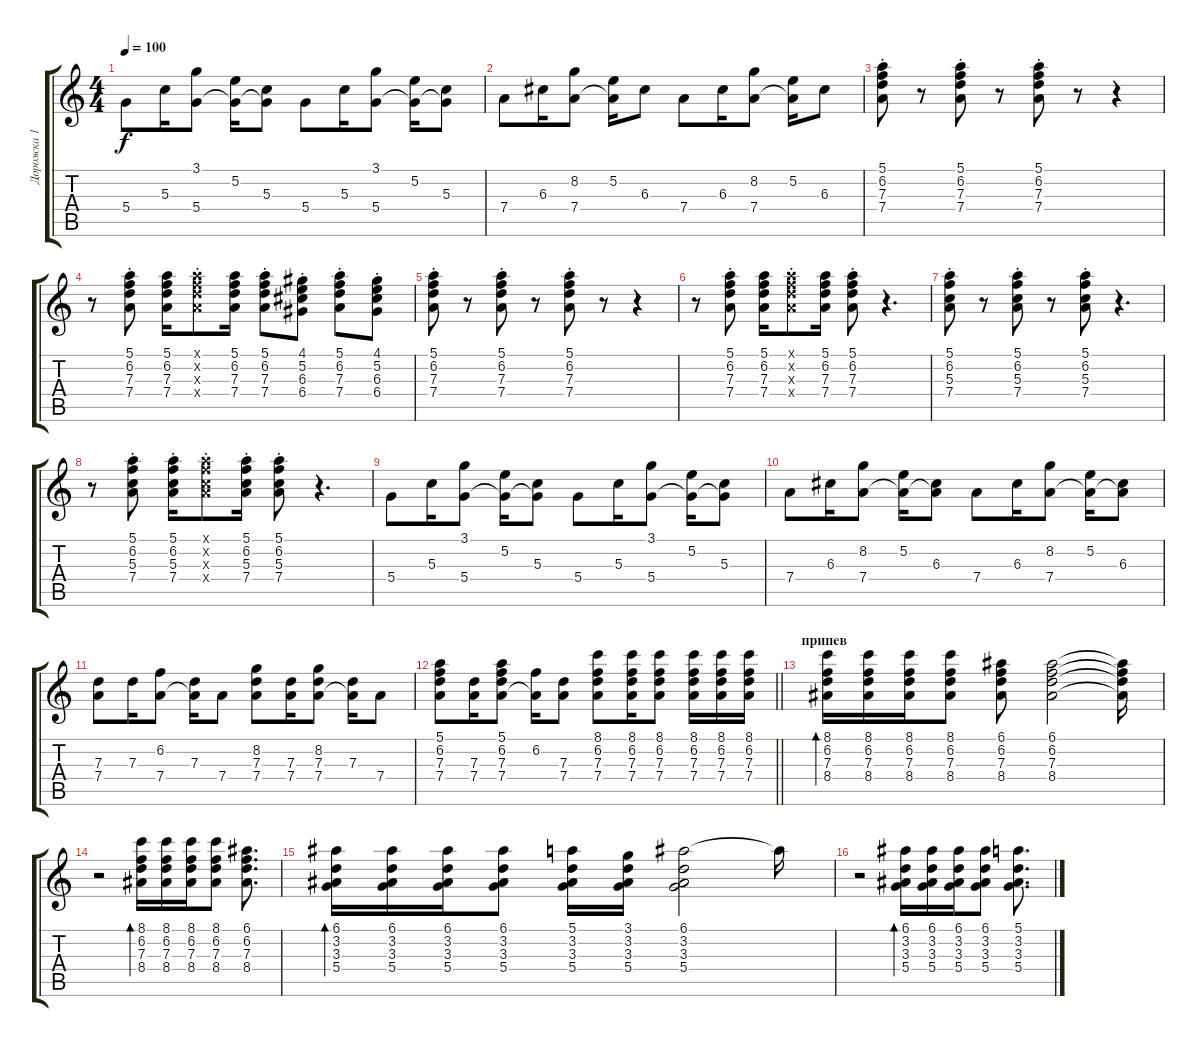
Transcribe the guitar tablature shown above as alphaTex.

\track ("Дорожка 1" "Дорожка 1") {instrument electricguitarjazz}
\staff {score tabs}
\tuning (E4 B3 G3 D3 A2 E2) {hide}
\ts (4 4)
\tempo 100
\clef g2
\ks c
5.4.8{dy f} 5.3.16 (3.1 5.4).8 (5.2 5.4{t}).16 (5.3 5.4{t}).8 5.4.8 5.3.16 (3.1 5.4).8 (5.2 5.4{t}).16 (5.3 5.4{t}).8 |
7.4.8 6.3.16 (8.2 7.4).8 (5.2 7.4{t}).16 6.3.8 7.4.8 6.3.16 (8.2 7.4).8 (5.2 7.4{t}).16 6.3.8 |
(5.1 6.2 7.3{st} 7.4{st}).8 r.8 (5.1{st} 6.2{st} 7.3{st} 7.4{st}).8 r.8 (5.1{st} 6.2{st} 7.3{st} 7.4{st}).8 r.8 r.4 |
r.8 (5.1{st} 6.2{st} 7.3{st} 7.4{st}).8 (5.1 6.2 7.3 7.4).16 (5.1{st x} 6.2{st x} 7.3{st x} 7.4{st x}).8 (5.1 6.2 7.3 7.4).16 (5.1{st} 6.2{st} 7.3{st} 7.4{st}).8 (4.1{st} 5.2{st} 6.3{st} 6.4{st}).8 (5.1{st} 6.2{st} 7.3{st} 7.4{st}).8 (4.1{st} 5.2{st} 6.3{st} 6.4{st}).8 |
(5.1{st} 6.2{st} 7.3{st} 7.4{st}).8 r.8 (5.1{st} 6.2{st} 7.3{st} 7.4{st}).8 r.8 (5.1{st} 6.2{st} 7.3{st} 7.4{st}).8 r.8 r.4 |
r.8 (5.1{st} 6.2{st} 7.3{st} 7.4{st}).8 (5.1 6.2 7.3 7.4).16 (5.1{st x} 6.2{st x} 7.3{st x} 7.4{st x}).8 (5.1 6.2 7.3 7.4).16 (5.1{st} 6.2{st} 7.3{st} 7.4{st}).8 r.4{d} |
(5.1{st} 6.2{st} 5.3{st} 7.4{st}).8 r.8 (5.1{st} 6.2{st} 5.3{st} 7.4{st}).8 r.8 (5.1{st} 6.2{st} 5.3{st} 7.4{st}).8 r.4{d} |
r.8 (5.1{st} 6.2{st} 5.3{st} 7.4{st}).8 (5.1{st} 6.2{st} 5.3{st} 7.4{st}).16 (5.1{x} 6.2{st x} 5.3{st x} 7.4{st x}).8 (5.1{st} 6.2{st} 5.3{st} 7.4{st}).16 (5.1{st} 6.2{st} 5.3{st} 7.4{st}).8 r.4{d} |
5.4.8 5.3.16 (3.1 5.4).8 (5.2 5.4{t}).16 (5.3 5.4{t}).8 5.4.8 5.3.16 (3.1 5.4).8 (5.2 5.4{t}).16 (5.3 5.4{t}).8 |
7.4.8 6.3.16 (8.2 7.4).8 (5.2 7.4{t}).16 (6.3 7.4{t}).8 7.4.8 6.3.16 (8.2 7.4).8 (5.2 7.4{t}).16 (6.3 7.4{t}).8 |
(7.3 7.4).8 7.3.16 (6.2 7.4).8 (7.3 7.4{t}).16 7.4.8 (8.2 7.3 7.4).8 (7.3 7.4).16 (8.2 7.3 7.4).8 (7.3 7.4{t}).16 7.4.8 |
\barLineRight lightlight
(5.1 6.2 7.3 7.4).8 (7.3 7.4).16 (5.1 6.2 7.3 7.4).8 (6.2 7.4{t}).16 (7.3 7.4).8 (8.1 6.2 7.3 7.4).8 (8.1 6.2 7.3 7.4).16 (8.1 6.2 7.3 7.4).8 (8.1 6.2 7.3 7.4).16 (8.1 6.2 7.3 7.4).16 (8.1 6.2 7.3 7.4).16 |
\section ("" "припев")
(8.1 6.2 7.3 8.4).16{bd 120} (8.1 6.2 7.3 8.4).16 (8.1 6.2 7.3 8.4).16 (8.1 6.2 7.3 8.4).8 (6.1 6.2 7.3 8.4).8 (6.1 6.2 7.3 8.4).2 (6.1{t} 6.2{t} 7.3{t} 8.4{t}).16 |
r.2 (8.1 6.2 7.3 8.4).16{bd 120} (8.1 6.2 7.3 8.4).16 (8.1 6.2 7.3 8.4).16 (8.1 6.2 7.3 8.4).8 (6.1 6.2 7.3 8.4).8{d} |
(6.1 3.2 3.3 5.4).16{bd 120} (6.1 3.2 3.3 5.4).16 (6.1 3.2 3.3 5.4).16 (6.1 3.2 3.3 5.4).8 (5.1 3.2 3.3 5.4).16 (3.1 3.2 3.3 5.4).16 (6.1 3.2 3.3 5.4).2 6.1{t}.16 |
r.2 (6.1 3.2 3.3 5.4).16{bd 120} (6.1 3.2 3.3 5.4).16 (6.1 3.2 3.3 5.4).16 (6.1 3.2 3.3 5.4).8 (5.1 3.2 3.3 5.4).8{d}
